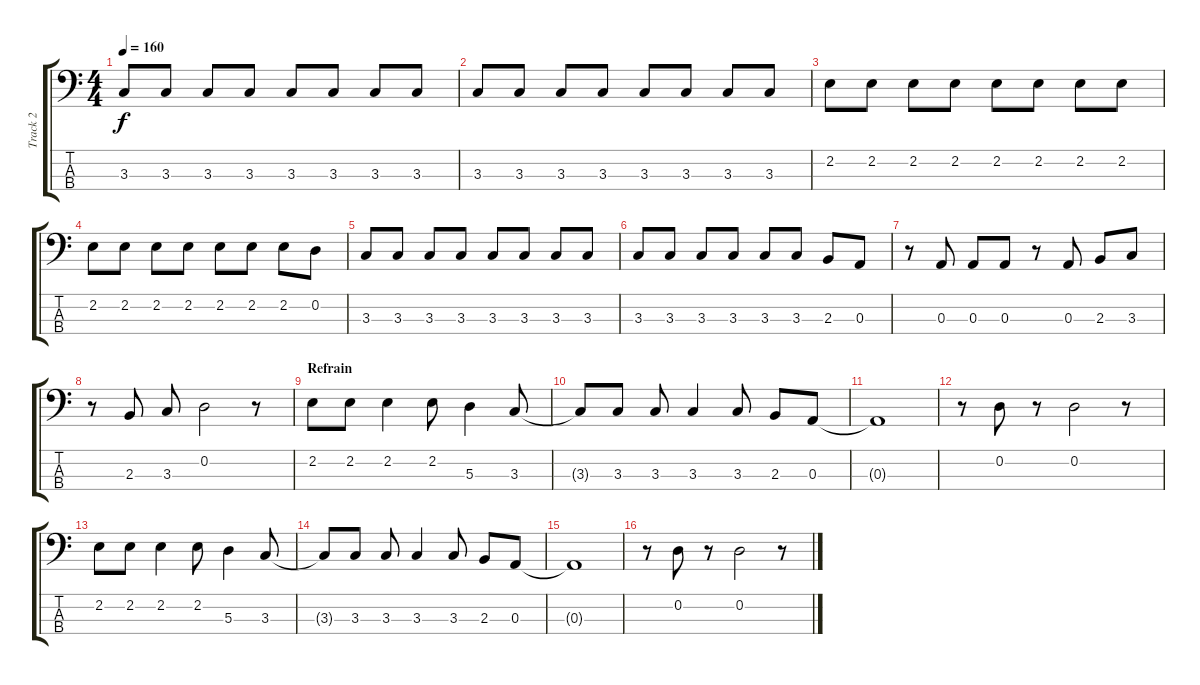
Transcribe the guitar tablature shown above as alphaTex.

\track ("Track 2" "Track 2") {instrument electricbasspick}
\staff {score tabs}
\tuning (G2 D2 A1 E1) {hide}
\ts (4 4)
\tempo 160
\clef f4
\ks c
3.3.8{dy f} 3.3.8 3.3.8 3.3.8 3.3.8 3.3.8 3.3.8 3.3.8 |
3.3.8 3.3.8 3.3.8 3.3.8 3.3.8 3.3.8 3.3.8 3.3.8 |
2.2.8 2.2.8 2.2.8 2.2.8 2.2.8 2.2.8 2.2.8 2.2.8 |
2.2.8 2.2.8 2.2.8 2.2.8 2.2.8 2.2.8 2.2.8 0.2.8 |
3.3.8 3.3.8 3.3.8 3.3.8 3.3.8 3.3.8 3.3.8 3.3.8 |
3.3.8 3.3.8 3.3.8 3.3.8 3.3.8 3.3.8 2.3.8 0.3.8 |
r.8 0.3.8 0.3.8 0.3.8 r.8 0.3.8 2.3.8 3.3.8 |
r.8 2.3.8 3.3.8 0.2.2 r.8 |
\section ("" "Refrain")
2.2.8 2.2.8 2.2.4 2.2.8 5.3.4 3.3.8 |
3.3{t}.8 3.3.8 3.3.8 3.3.4 3.3.8 2.3.8 0.3.8 |
0.3{t}.1 |
r.8 0.2.8 r.8 0.2.2 r.8 |
2.2.8 2.2.8 2.2.4 2.2.8 5.3.4 3.3.8 |
3.3{t}.8 3.3.8 3.3.8 3.3.4 3.3.8 2.3.8 0.3.8 |
0.3{t}.1 |
r.8 0.2.8 r.8 0.2.2 r.8
